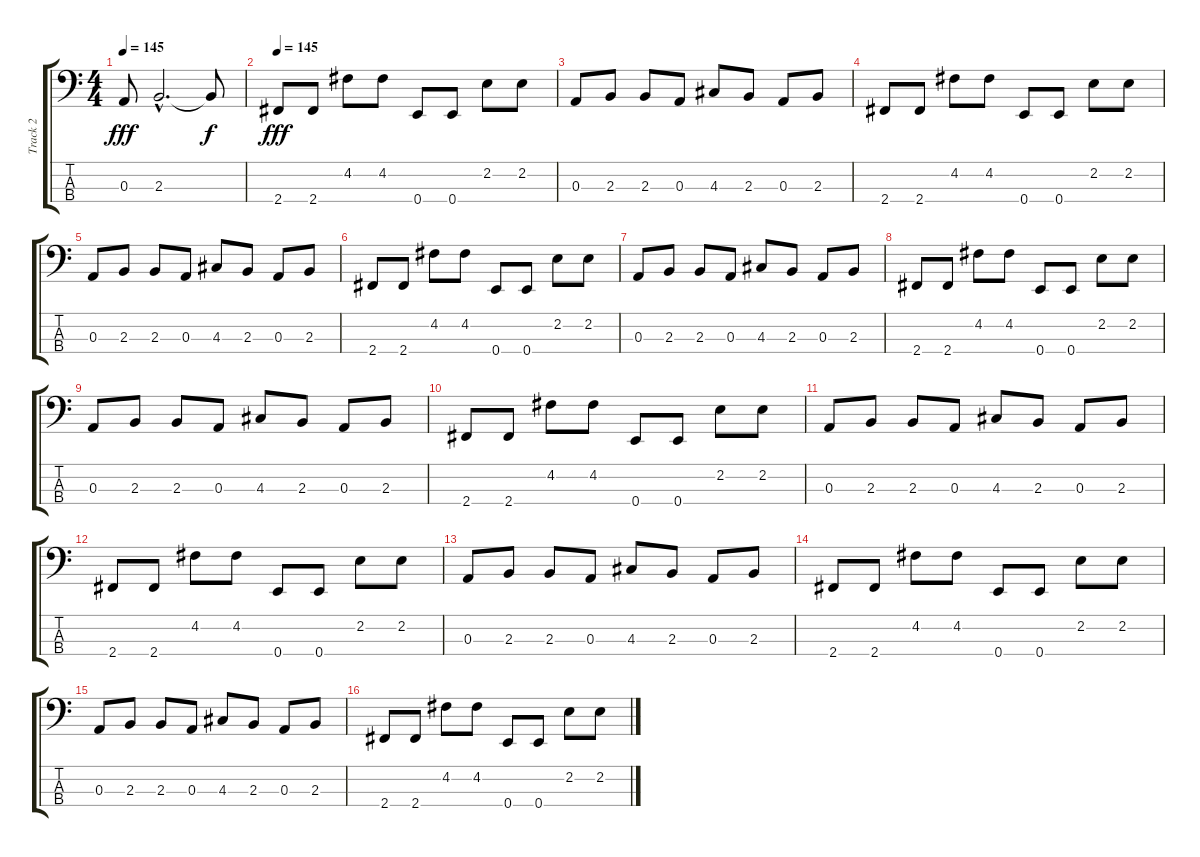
\track ("Track 2" "Track 2") {instrument electricbasspick}
\staff {score tabs}
\tuning (G2 D2 A1 E1) {hide}
\ts (4 4)
\tempo 145
\clef f4
\ks c
0.3.8{dy fff} 2.3{hac}.2{d} 2.3{t}.8{dy f} |
\tempo 145
2.4.8{dy fff} 2.4.8 4.2.8 4.2.8 0.4.8 0.4.8 2.2.8 2.2.8 |
0.3.8 2.3.8 2.3.8 0.3.8 4.3.8 2.3.8 0.3.8 2.3.8 |
2.4.8 2.4.8 4.2.8 4.2.8 0.4.8 0.4.8 2.2.8 2.2.8 |
0.3.8 2.3.8 2.3.8 0.3.8 4.3.8 2.3.8 0.3.8 2.3.8 |
2.4.8 2.4.8 4.2.8 4.2.8 0.4.8 0.4.8 2.2.8 2.2.8 |
0.3.8 2.3.8 2.3.8 0.3.8 4.3.8 2.3.8 0.3.8 2.3.8 |
2.4.8 2.4.8 4.2.8 4.2.8 0.4.8 0.4.8 2.2.8 2.2.8 |
0.3.8 2.3.8 2.3.8 0.3.8 4.3.8 2.3.8 0.3.8 2.3.8 |
2.4.8 2.4.8 4.2.8 4.2.8 0.4.8 0.4.8 2.2.8 2.2.8 |
0.3.8 2.3.8 2.3.8 0.3.8 4.3.8 2.3.8 0.3.8 2.3.8 |
2.4.8 2.4.8 4.2.8 4.2.8 0.4.8 0.4.8 2.2.8 2.2.8 |
0.3.8 2.3.8 2.3.8 0.3.8 4.3.8 2.3.8 0.3.8 2.3.8 |
2.4.8 2.4.8 4.2.8 4.2.8 0.4.8 0.4.8 2.2.8 2.2.8 |
0.3.8 2.3.8 2.3.8 0.3.8 4.3.8 2.3.8 0.3.8 2.3.8 |
2.4.8 2.4.8 4.2.8 4.2.8 0.4.8 0.4.8 2.2.8 2.2.8
